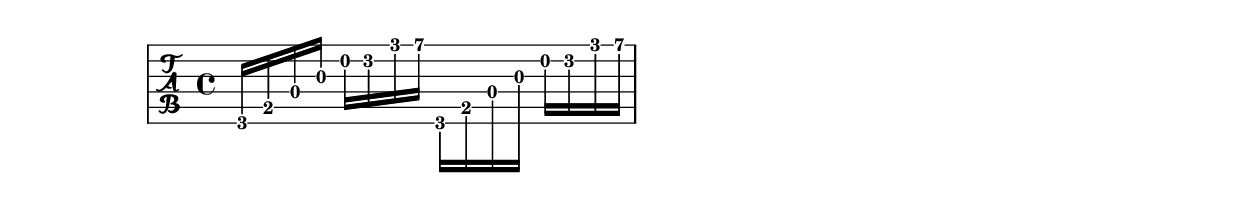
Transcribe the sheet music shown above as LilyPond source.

%% DO NOT EDIT this file manually; it is automatically
%% generated from LSR http://lsr.di.unimi.it
%% Make any changes in LSR itself, or in Documentation/snippets/new/ ,
%% and then run scripts/auxiliar/makelsr.py
%%
%% This file is in the public domain.
\version "2.18.0"

\header {
  lsrtags = "fretted-strings"

  texidoc = "
The direction of stems is controlled the same way in tablature as in
traditional notation. Beams can be made horizontal, as shown in this
example.

"
  doctitle = "Stem and beam behavior in tablature"
} % begin verbatim

\new TabStaff {
  \relative c {
    \tabFullNotation
    g16 b d g b d g b
    \stemDown
    \override Beam.concaveness = #10000
    g,,16 b d g b d g b
  }
}
